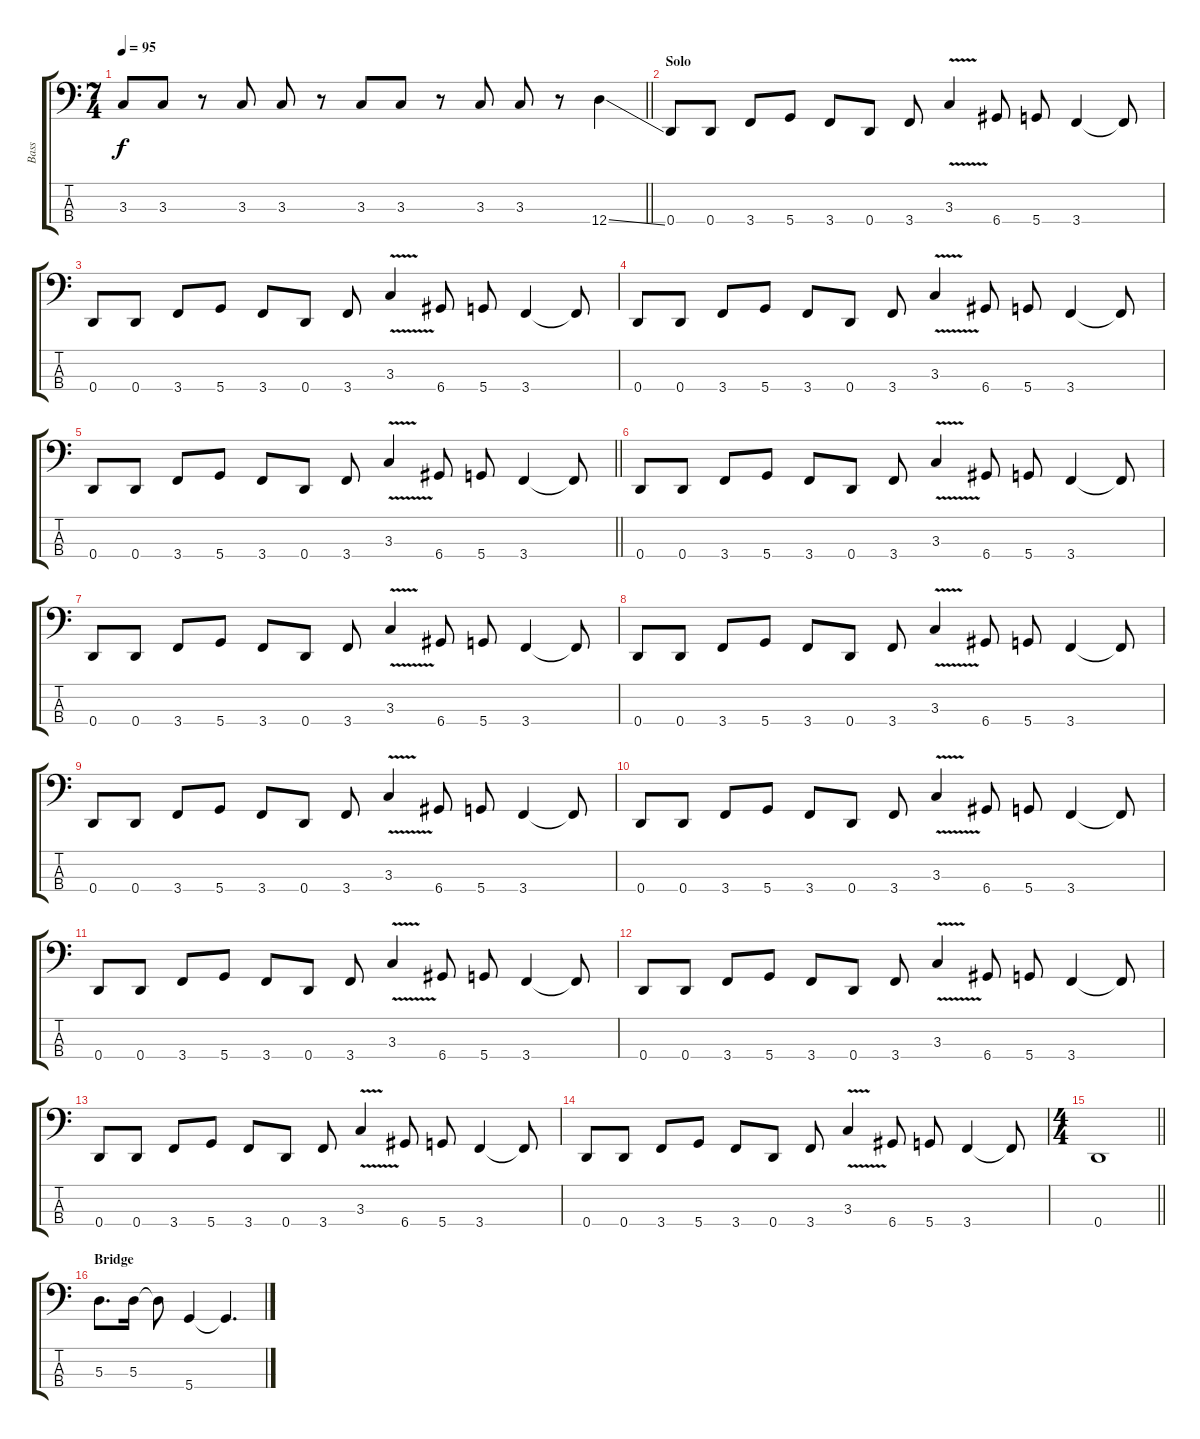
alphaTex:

\track ("Bass" "Bass") {instrument electricbassfinger}
\staff {score tabs}
\tuning (G2 D2 A1 D1) {hide}
\ts (7 4)
\tempo 95
\clef f4
\barLineRight lightlight
\ks c
3.3.8{dy f} 3.3.8 r.8 3.3.8 3.3.8 r.8 3.3.8 3.3.8 r.8 3.3.8 3.3.8 r.8 12.4{ss}.4 |
\section ("" "Solo")
0.4.8 0.4.8 3.4.8 5.4.8 3.4.8 0.4.8 3.4.8 3.3{v}.4 6.4.8 5.4.8 3.4.4 3.4{t}.8 |
0.4.8 0.4.8 3.4.8 5.4.8 3.4.8 0.4.8 3.4.8 3.3{v}.4 6.4.8 5.4.8 3.4.4 3.4{t}.8 |
0.4.8 0.4.8 3.4.8 5.4.8 3.4.8 0.4.8 3.4.8 3.3{v}.4 6.4.8 5.4.8 3.4.4 3.4{t}.8 |
\barLineRight lightlight
0.4.8 0.4.8 3.4.8 5.4.8 3.4.8 0.4.8 3.4.8 3.3{v}.4 6.4.8 5.4.8 3.4.4 3.4{t}.8 |
0.4.8 0.4.8 3.4.8 5.4.8 3.4.8 0.4.8 3.4.8 3.3{v}.4 6.4.8 5.4.8 3.4.4 3.4{t}.8 |
0.4.8 0.4.8 3.4.8 5.4.8 3.4.8 0.4.8 3.4.8 3.3{v}.4 6.4.8 5.4.8 3.4.4 3.4{t}.8 |
0.4.8 0.4.8 3.4.8 5.4.8 3.4.8 0.4.8 3.4.8 3.3{v}.4 6.4.8 5.4.8 3.4.4 3.4{t}.8 |
0.4.8 0.4.8 3.4.8 5.4.8 3.4.8 0.4.8 3.4.8 3.3{v}.4 6.4.8 5.4.8 3.4.4 3.4{t}.8 |
0.4.8 0.4.8 3.4.8 5.4.8 3.4.8 0.4.8 3.4.8 3.3{v}.4 6.4.8 5.4.8 3.4.4 3.4{t}.8 |
0.4.8 0.4.8 3.4.8 5.4.8 3.4.8 0.4.8 3.4.8 3.3{v}.4 6.4.8 5.4.8 3.4.4 3.4{t}.8 |
0.4.8 0.4.8 3.4.8 5.4.8 3.4.8 0.4.8 3.4.8 3.3{v}.4 6.4.8 5.4.8 3.4.4 3.4{t}.8 |
0.4.8 0.4.8 3.4.8 5.4.8 3.4.8 0.4.8 3.4.8 3.3{v}.4 6.4.8 5.4.8 3.4.4 3.4{t}.8 |
0.4.8 0.4.8 3.4.8 5.4.8 3.4.8 0.4.8 3.4.8 3.3{v}.4 6.4.8 5.4.8 3.4.4 3.4{t}.8 |
\ts (4 4)
\barLineRight lightlight
0.4.1 |
\section ("" "Bridge")
5.3.8{d} 5.3.16 5.3{t}.8 5.4.4 5.4{t}.4{d}
